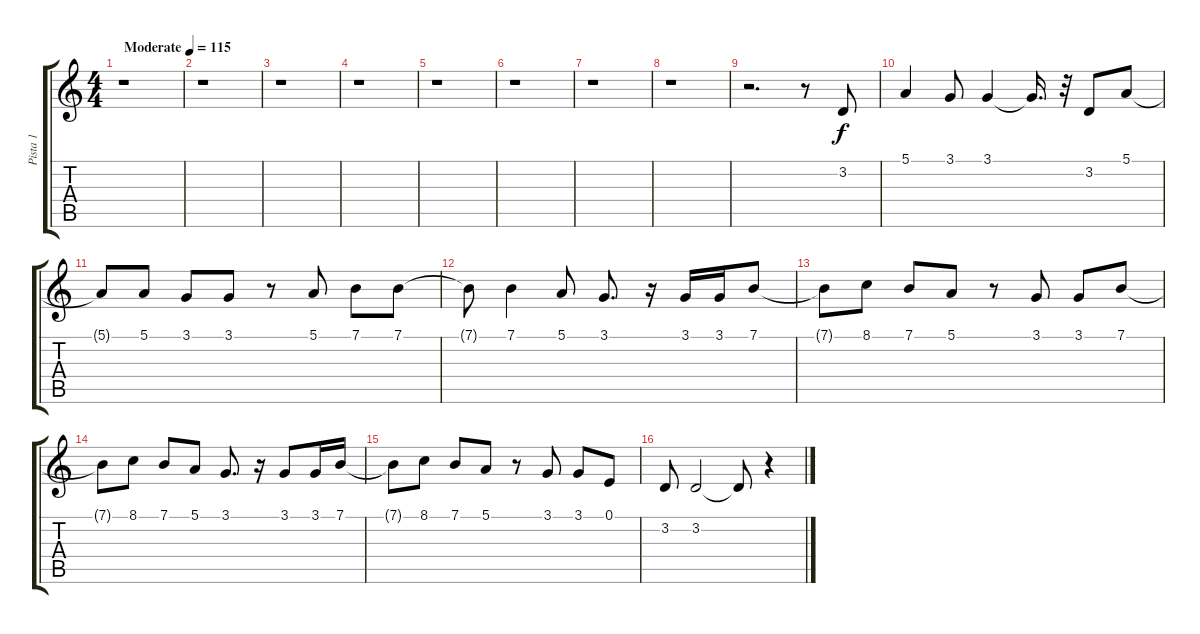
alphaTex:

\track ("Pista 1" "Pista 1") {instrument flute}
\staff {score tabs}
\tuning (E4 B3 G3 D3 A2 E2) {hide}
\ts (4 4)
\tempo (115 "Moderate")
\clef g2
\ks c
r.1{dy f instrument flute} |
r.1 |
r.1 |
r.1 |
r.1 |
r.1 |
r.1 |
r.1 |
r.2{d} r.8 3.2.8 |
5.1.4 3.1.8 3.1.4 3.1{t}.16{d} r.32 3.2.8 5.1.8 |
5.1{t}.8 5.1.8 3.1.8 3.1.8 r.8 5.1.8 7.1.8 7.1.8 |
7.1{t}.8 7.1.4 5.1.8 3.1.8{d} r.16 3.1.16 3.1.16 7.1.8 |
7.1{t}.8 8.1.8 7.1.8 5.1.8 r.8 3.1.8 3.1.8 7.1.8 |
7.1{t}.8 8.1.8 7.1.8 5.1.8 3.1.8{d} r.16 3.1.8 3.1.16 7.1.16 |
7.1{t}.8 8.1.8 7.1.8 5.1.8 r.8 3.1.8 3.1.8 0.1.8 |
3.2.8 3.2.2 3.2{t}.8 r.4
